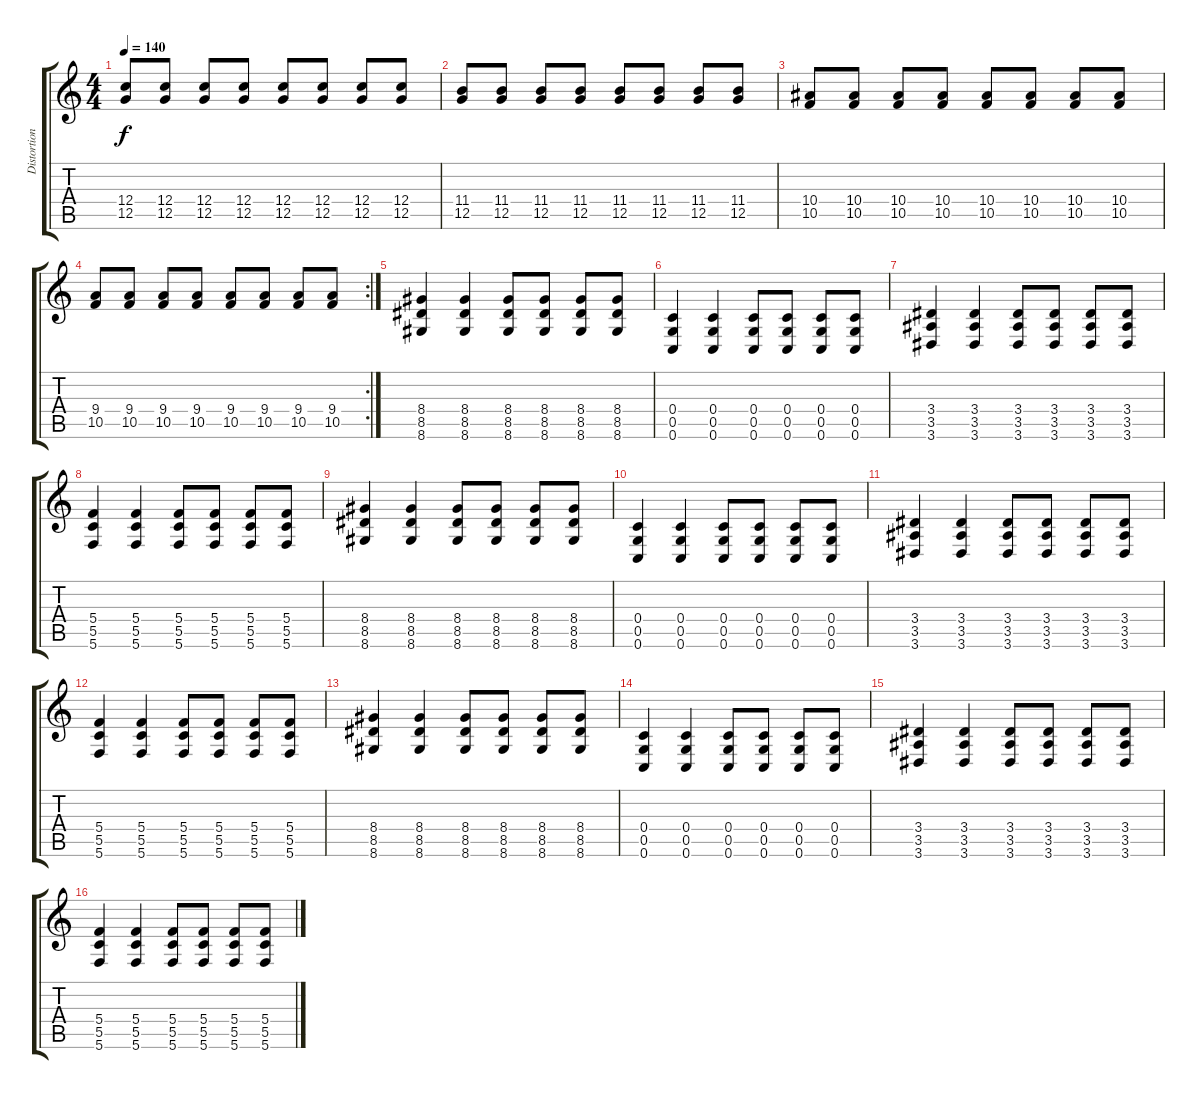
\track ("Distortion Guitar" "Distortion") {instrument distortionguitar}
\staff {score tabs}
\tuning (D4 A3 F3 C3 G2 C2) {hide}
\ts (4 4)
\tempo 140
\clef g2
\ks c
(12.4 12.5).8{dy f} (12.4 12.5).8 (12.4 12.5).8 (12.4 12.5).8 (12.4 12.5).8 (12.4 12.5).8 (12.4 12.5).8 (12.4 12.5).8 |
(11.4 12.5).8 (11.4 12.5).8 (11.4 12.5).8 (11.4 12.5).8 (11.4 12.5).8 (11.4 12.5).8 (11.4 12.5).8 (11.4 12.5).8 |
(10.4 10.5).8 (10.4 10.5).8 (10.4 10.5).8 (10.4 10.5).8 (10.4 10.5).8 (10.4 10.5).8 (10.4 10.5).8 (10.4 10.5).8 |
\rc 2
(9.4 10.5).8 (9.4 10.5).8 (9.4 10.5).8 (9.4 10.5).8 (9.4 10.5).8 (9.4 10.5).8 (9.4 10.5).8 (9.4 10.5).8 |
(8.4 8.5 8.6).4 (8.4 8.5 8.6).4 (8.4 8.5 8.6).8 (8.4 8.5 8.6).8 (8.4 8.5 8.6).8 (8.4 8.5 8.6).8 |
(0.4 0.5 0.6).4 (0.4 0.5 0.6).4 (0.4 0.5 0.6).8 (0.4 0.5 0.6).8 (0.4 0.5 0.6).8 (0.4 0.5 0.6).8 |
(3.4 3.5 3.6).4 (3.4 3.5 3.6).4 (3.4 3.5 3.6).8 (3.4 3.5 3.6).8 (3.4 3.5 3.6).8 (3.4 3.5 3.6).8 |
(5.4 5.5 5.6).4 (5.4 5.5 5.6).4 (5.4 5.5 5.6).8 (5.4 5.5 5.6).8 (5.4 5.5 5.6).8 (5.4 5.5 5.6).8 |
(8.4 8.5 8.6).4 (8.4 8.5 8.6).4 (8.4 8.5 8.6).8 (8.4 8.5 8.6).8 (8.4 8.5 8.6).8 (8.4 8.5 8.6).8 |
(0.4 0.5 0.6).4 (0.4 0.5 0.6).4 (0.4 0.5 0.6).8 (0.4 0.5 0.6).8 (0.4 0.5 0.6).8 (0.4 0.5 0.6).8 |
(3.4 3.5 3.6).4 (3.4 3.5 3.6).4 (3.4 3.5 3.6).8 (3.4 3.5 3.6).8 (3.4 3.5 3.6).8 (3.4 3.5 3.6).8 |
(5.4 5.5 5.6).4 (5.4 5.5 5.6).4 (5.4 5.5 5.6).8 (5.4 5.5 5.6).8 (5.4 5.5 5.6).8 (5.4 5.5 5.6).8 |
(8.4 8.5 8.6).4 (8.4 8.5 8.6).4 (8.4 8.5 8.6).8 (8.4 8.5 8.6).8 (8.4 8.5 8.6).8 (8.4 8.5 8.6).8 |
(0.4 0.5 0.6).4 (0.4 0.5 0.6).4 (0.4 0.5 0.6).8 (0.4 0.5 0.6).8 (0.4 0.5 0.6).8 (0.4 0.5 0.6).8 |
(3.4 3.5 3.6).4 (3.4 3.5 3.6).4 (3.4 3.5 3.6).8 (3.4 3.5 3.6).8 (3.4 3.5 3.6).8 (3.4 3.5 3.6).8 |
(5.4 5.5 5.6).4 (5.4 5.5 5.6).4 (5.4 5.5 5.6).8 (5.4 5.5 5.6).8 (5.4 5.5 5.6).8 (5.4 5.5 5.6).8
